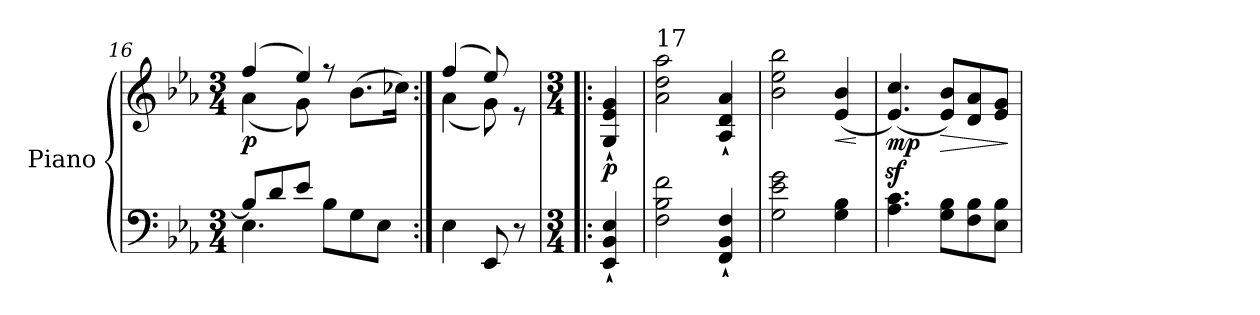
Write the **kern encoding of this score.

**kern	**kern	**dynam
*part1	*part1	*part1
*staff2	*staff1	*staff1/2
*I"Piano	*	*
*I'Pno.	*	*
!!LO:PB:g=z
*clefF4	*clefG2	*
*k[b-e-a-]	*k[b-e-a-]	*
*M3/4	*M3/4	*
=16	=16	=16
*^	*^	*
!	!	!	!	!LO:DY:b
8B-/L]	4.E-\	(>4ff/	(<4a-\	p
8d/	.	.	.	.
8e-/J	.	4ee-/)	8g\)	.
8B-\L	4.ryy	.	8rff	.
8G\	.	(>8.b-\L	4ryy	.
8E-\J	.	.	.	.
.	.	16cc-X\Jk)	.	.
*v	*v	*	*	*
=16X3:|!	=16X3:|!	=16X3:|!	=16X3:|!
4E-\	(>4ff/	(<4a-\	.
8EE-/	8ee-/)	8g\)	.
8r	8re	8ryy	.
*	*v	*v	*
!!LO:PB:g=z
=16X4!|:	=16X4!|:	=16X4!|:
*M3/4	*M3/4	*
*	*MM106	*
*	*^	*
!	!LO:TX:a:B:t=TRIO.	!	!
!	!	!	!LO:DY:b
*	*v	*v	*
4EE-/` 4BB-/` 4E-/`	4G/` 4e-/` 4g/`	p
=17	=17	=17
!	!LO:TX:a:t=17	!
2F\ 2B-\ 2f\	2a-\ 2dd\ 2aa-\	.
4FF/` 4BB-/` 4F/`	4A-/` 4d/` 4a-/`	.
=18	=18	=18
2G\ 2e-\ 2g\	2b-\ 2ee-\ 2bb-\	.
!	!	!LO:HP:b
4G\ 4B-\	(>4e-/ 4b-/	<
.	.	[
=19	=19	=19
!	!	!LO:DY:b
4.A-\ 4.c\	(>4.e-/z< 4.cc/z<)	mp
!	!	!LO:HP:b
8G\ 8B-\L	8e-/ 8b-/L)	>
8F\ 8B-\	8d/ 8a-/	.
8E-\ 8B-\J	8e-/ 8g/J	.
.	.	]
=	=	=
*-	*-	*-
